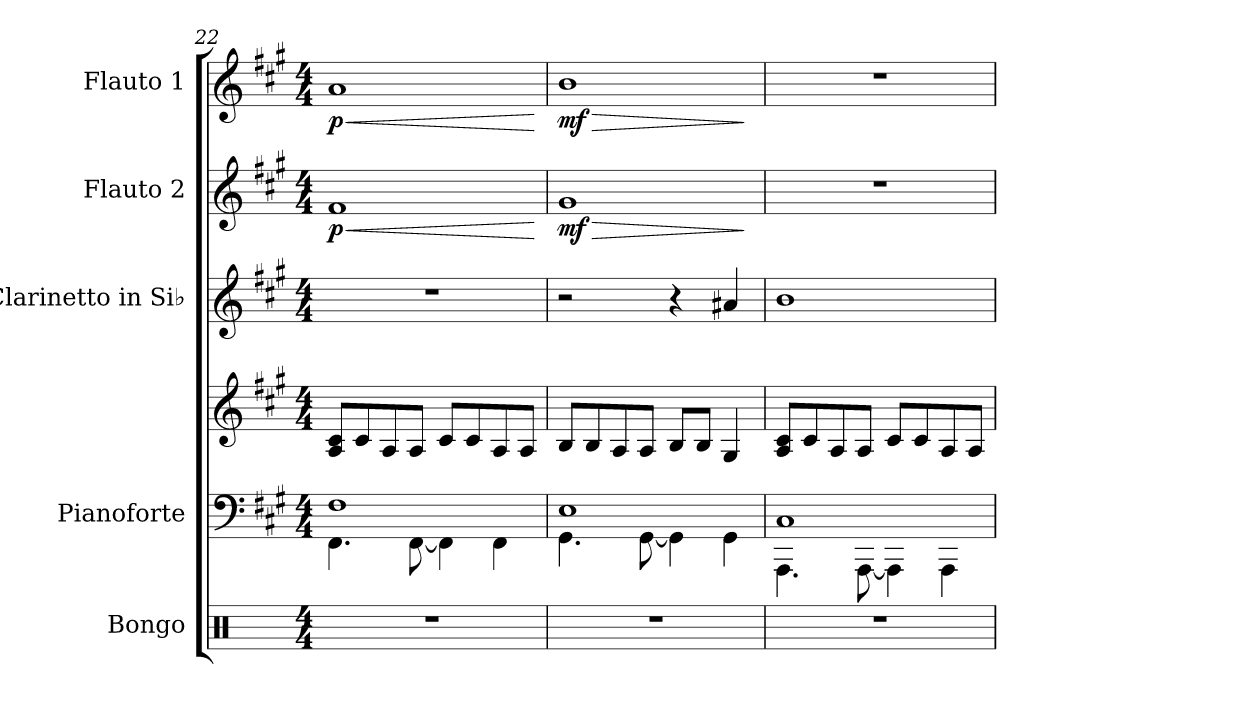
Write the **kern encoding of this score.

**kern	**kern	**kern	**kern	**kern	**dynam	**kern	**dynam
*part5	*part4	*part4	*part3	*part2	*part2	*part1	*part1
*staff6	*staff5	*staff4	*staff3	*staff2	*staff2	*staff1	*staff1
*I"Bongo	*I"Pianoforte	*	*I"Clarinetto in Si♭	*I"Flauto 2	*	*I"Flauto 1	*
*I'Bon.	*I'Pf.	*	*I'Cl. Si♭	*I'Fl.2	*	*I'Fl.1	*
*clefX	*clefF4	*clefG2	*clefG2	*clefG2	*	*clefG2	*
*	*	*	*ITrd1c2	*	*	*	*
*k[]	*k[f#c#g#]	*k[f#c#g#]	*k[f#]	*k[f#c#g#]	*	*k[f#c#g#]	*
*M4/4	*M4/4	*M4/4	*M4/4	*M4/4	*	*M4/4	*
=22	=22	=22	=22	=22	=22	=22	=22
*	*^	*	*	*	*	*	*
!	!	!	!	!	!	!LO:HP:b	!	!LO:HP:b
!	!	!	!	!	!	!LO:DY:n=1:b	!	!LO:DY:n=1:b
1r	1F#	4.FF#\	8A/ 8c#/L	1r	1f#	< p	1a	< p
.	.	.	8c#/	.	.	.	.	.
.	.	.	8A/	.	.	.	.	.
.	.	[8FF#\	8A/J	.	.	.	.	.
.	.	4FF#\]	8c#/L	.	.	.	.	.
.	.	.	8c#/	.	.	.	.	.
.	.	4FF#\	8A/	.	.	.	.	.
.	.	.	8A/J	.	.	.	.	.
*	*v	*v	*	*	*	*	*	*
.	.	.	.	.	[	.	[
!!LO:LB:g=z
=23	=23	=23	=23	=23	=23	=23	=23
*	*^	*	*	*	*	*	*
!	!	!	!	!	!	!LO:HP:b	!	!LO:HP:b
!	!	!	!	!	!	!LO:DY:n=1:b	!	!LO:DY:n=1:b
1r	1E	4.GG#\	8B/L	2r	1g#	> mf	1b	> mf
.	.	.	8B/	.	.	.	.	.
.	.	.	8A/	.	.	.	.	.
.	.	[8GG#\	8A/J	.	.	.	.	.
.	.	4GG#\]	8B/L	4r	.	.	.	.
.	.	.	8B/J	.	.	.	.	.
.	.	4GG#\	4G#/	4g#X/	.	.	.	.
*	*v	*v	*	*	*	*	*	*
.	.	.	.	.	]	.	]
=24	=24	=24	=24	=24	=24	=24	=24
*	*^	*	*	*	*	*	*
1r	1C#	4.AAA\	8A/ 8c#/L	1a	1r	.	1r	.
.	.	.	8c#/	.	.	.	.	.
.	.	.	8A/	.	.	.	.	.
.	.	[8AAA\	8A/J	.	.	.	.	.
.	.	4AAA\]	8c#/L	.	.	.	.	.
.	.	.	8c#/	.	.	.	.	.
.	.	4AAA\	8A/	.	.	.	.	.
.	.	.	8A/J	.	.	.	.	.
*	*v	*v	*	*	*	*	*	*
=	=	=	=	=	=	=	=
*-	*-	*-	*-	*-	*-	*-	*-
